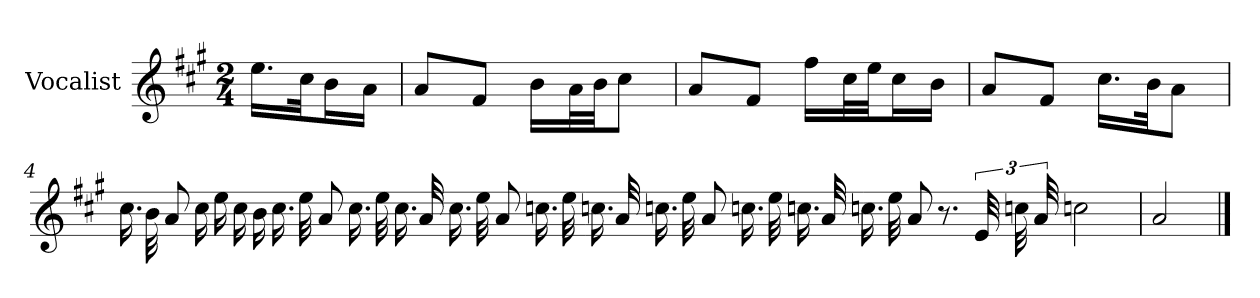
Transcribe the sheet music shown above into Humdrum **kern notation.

**kern
*part1
*staff1
*I"Vocalist
*k[f#c#g#]
*A:
*M2/4
=
16.eeLL
32cc#Jk
16bL
16aJJ
=1
8aL
8f#J
16bLL
32aL
32bJJ
8cc#J
=2
8aL
8f#J
16ff#LL
32cc#L
32eeJJ
16cc#L
16bJJ
=3
8aL
8f#J
16.cc#LL
32bJk
8aJ
=4
16.cc#
32b
8a
16cc#
16ee
16cc#
16b
16.cc#
32ee
8a
16.cc#
32ee
16.cc#
32a
16.cc#
32ee
8a
16.ccn
32ee
16.ccn
32a
16.ccn
32ee
8a
16.ccn
32ee
16.ccn
32a
16.ccn
32ee
8a
8.r
48e
48ccn
48a
2ccn
=5
2a
==
*-
